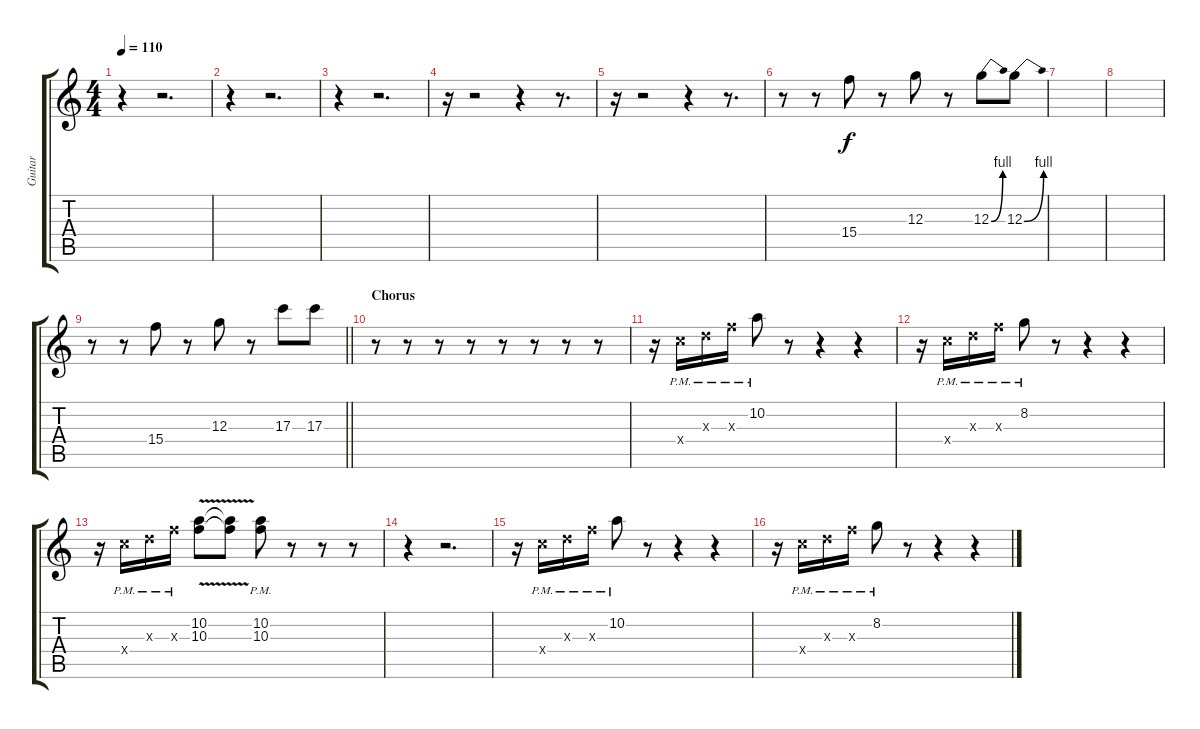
\track ("Guitar" "Guitar") {instrument overdrivenguitar}
\staff {score tabs}
\tuning (E4 B3 G3 D3 A2 E2) {hide}
\ts (4 4)
\tempo 110
\clef g2
\ks c
r.4{dy f} r.2{d} |
r.4 r.2{d} |
r.4 r.2{d} |
r.16 r.2 r.4 r.8{d} |
r.16 r.2 r.4 r.8{d} |
r.8 r.8 15.4.8 r.8 12.3.8 r.8 12.3{be (bend 0 0 60 4)}.8 12.3{be (bend 0 0 60 4)}.8 |
|
|
\barLineRight lightlight
r.8 r.8 15.4.8 r.8 12.3.8 r.8 17.3.8 17.3.8 |
\section ("" "Chorus")
r.8 r.8 r.8 r.8 r.8 r.8 r.8 r.8 |
r.16 10.4{pm x}.16 7.3{pm x}.16 10.3{pm x}.16 10.2{pm}.8 r.8 r.4 r.4 |
r.16 10.4{pm x}.16 7.3{pm x}.16 10.3{pm x}.16 8.2{pm}.8 r.8 r.4 r.4 |
r.16 10.4{pm x}.16 7.3{pm x}.16 10.3{pm x}.16 (10.2 10.3{v}).8 (10.2{t} 10.3{v t}).8 (10.2{pm} 10.3{pm}).8 r.8 r.8 r.8 |
r.4 r.2{d} |
r.16 10.4{pm x}.16 7.3{pm x}.16 10.3{pm x}.16 10.2{pm}.8 r.8 r.4 r.4 |
r.16 10.4{pm x}.16 7.3{pm x}.16 10.3{pm x}.16 8.2{pm}.8 r.8 r.4 r.4
